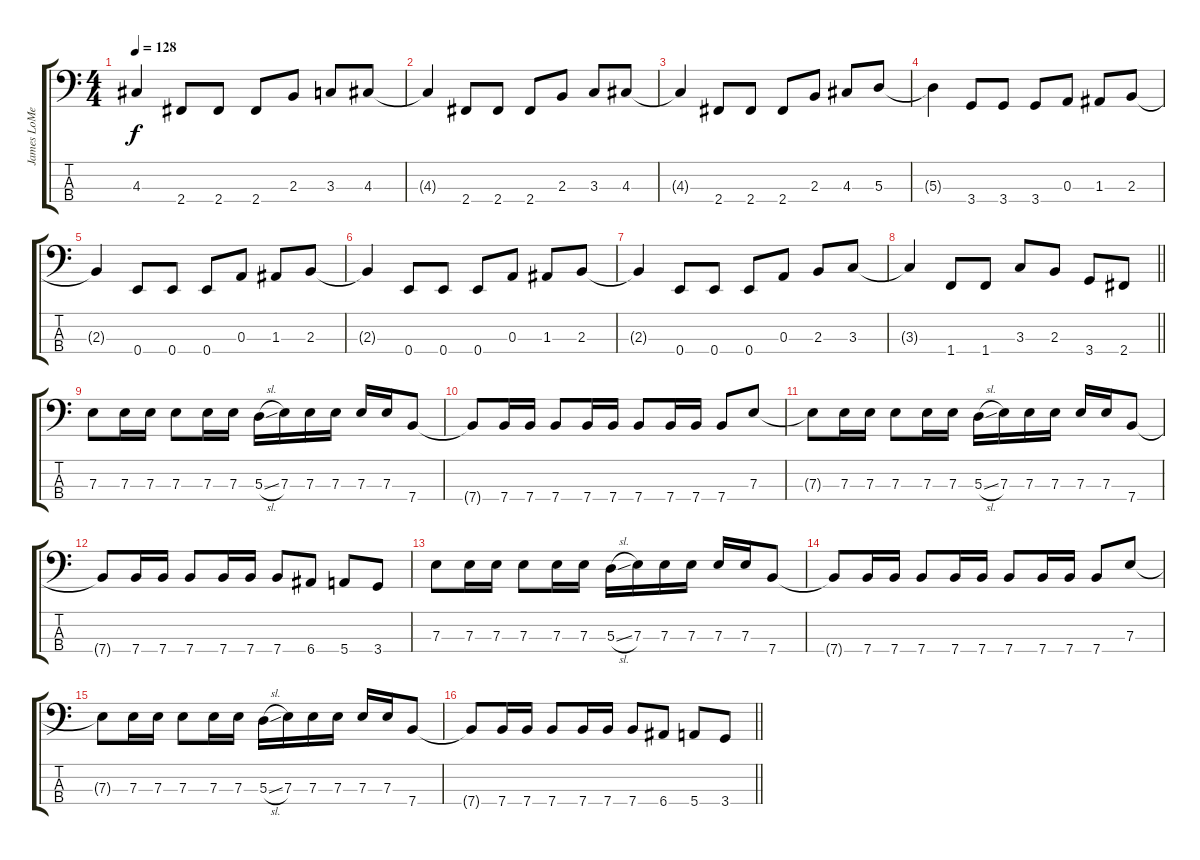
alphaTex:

\track ("James LoMenzo" "James LoMe") {instrument electricbassfinger}
\staff {score tabs}
\tuning (G2 D2 A1 E1) {hide}
\ts (4 4)
\tempo 128
\clef f4
\ks c
4.3{t}.4{dy f} 2.4.8 2.4.8 2.4.8 2.3.8 3.3.8 4.3.8 |
4.3{t}.4 2.4.8 2.4.8 2.4.8 2.3.8 3.3.8 4.3.8 |
4.3{t}.4 2.4.8 2.4.8 2.4.8 2.3.8 4.3.8 5.3.8 |
5.3{t}.4 3.4.8 3.4.8 3.4.8 0.3.8 1.3.8 2.3.8 |
2.3{t}.4 0.4.8 0.4.8 0.4.8 0.3.8 1.3.8 2.3.8 |
2.3{t}.4 0.4.8 0.4.8 0.4.8 0.3.8 1.3.8 2.3.8 |
2.3{t}.4 0.4.8 0.4.8 0.4.8 0.3.8 2.3.8 3.3.8 |
\barLineRight lightlight
3.3{t}.4 1.4.8 1.4.8 3.3.8 2.3.8 3.4.8 2.4.8 |
7.3.8 7.3.16 7.3.16 7.3.8 7.3.16 7.3.16 5.3{sl}.16 7.3.16 7.3.16 7.3.16 7.3.16 7.3.16 7.4.8 |
7.4{t}.8 7.4.16 7.4.16 7.4.8 7.4.16 7.4.16 7.4.8 7.4.16 7.4.16 7.4.8 7.3.8 |
7.3{t}.8 7.3.16 7.3.16 7.3.8 7.3.16 7.3.16 5.3{sl}.16 7.3.16 7.3.16 7.3.16 7.3.16 7.3.16 7.4.8 |
7.4{t}.8 7.4.16 7.4.16 7.4.8 7.4.16 7.4.16 7.4.8 6.4.8 5.4.8 3.4.8 |
7.3.8 7.3.16 7.3.16 7.3.8 7.3.16 7.3.16 5.3{sl}.16 7.3.16 7.3.16 7.3.16 7.3.16 7.3.16 7.4.8 |
7.4{t}.8 7.4.16 7.4.16 7.4.8 7.4.16 7.4.16 7.4.8 7.4.16 7.4.16 7.4.8 7.3.8 |
7.3{t}.8 7.3.16 7.3.16 7.3.8 7.3.16 7.3.16 5.3{sl}.16 7.3.16 7.3.16 7.3.16 7.3.16 7.3.16 7.4.8 |
\barLineRight lightlight
7.4{t}.8 7.4.16 7.4.16 7.4.8 7.4.16 7.4.16 7.4.8 6.4.8 5.4.8 3.4.8
